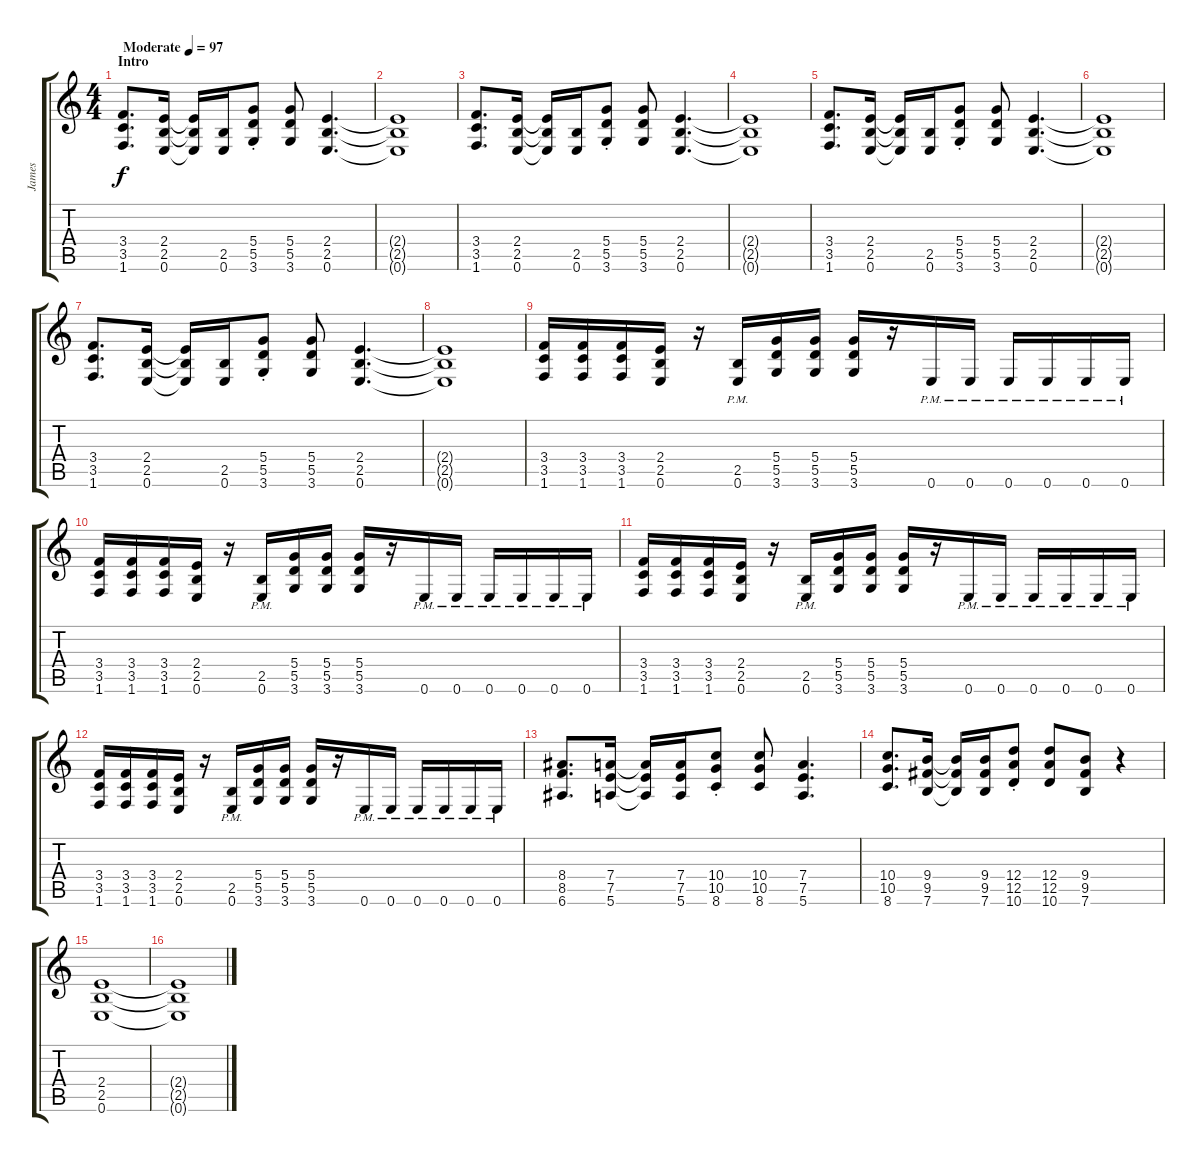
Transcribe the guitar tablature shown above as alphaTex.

\track ("James" "James") {instrument distortionguitar}
\staff {score tabs}
\tuning (E4 B3 G3 D3 A2 E2) {hide}
\ts (4 4)
\section ("" "Intro")
\tempo (97 "Moderate")
\clef g2
\ks c
(3.4 3.5 1.6).8{d dy f instrument distortionguitar} (2.4 2.5 0.6).16 (2.4{t} 2.5{t} 0.6{t}).16 (2.5 0.6).16 (5.4{st} 5.5{st} 3.6{st}).8 (5.4 5.5 3.6).8 (2.4 2.5 0.6).4{d} |
(2.4{t} 2.5{t} 0.6{t}).1 |
(3.4 3.5 1.6).8{d} (2.4 2.5 0.6).16 (2.4{t} 2.5{t} 0.6{t}).16 (2.5 0.6).16 (5.4{st} 5.5{st} 3.6{st}).8 (5.4 5.5 3.6).8 (2.4 2.5 0.6).4{d} |
(2.4{t} 2.5{t} 0.6{t}).1 |
(3.4 3.5 1.6).8{d} (2.4 2.5 0.6).16 (2.4{t} 2.5{t} 0.6{t}).16 (2.5 0.6).16 (5.4{st} 5.5{st} 3.6{st}).8 (5.4 5.5 3.6).8 (2.4 2.5 0.6).4{d} |
(2.4{t} 2.5{t} 0.6{t}).1 |
(3.4 3.5 1.6).8{d} (2.4 2.5 0.6).16 (2.4{t} 2.5{t} 0.6{t}).16 (2.5 0.6).16 (5.4{st} 5.5{st} 3.6{st}).8 (5.4 5.5 3.6).8 (2.4 2.5 0.6).4{d} |
(2.4{t} 2.5{t} 0.6{t}).1 |
(3.4 3.5 1.6).16 (3.4 3.5 1.6).16 (3.4 3.5 1.6).16 (2.4 2.5 0.6).16 r.16 (2.5{pm} 0.6{pm}).16 (5.4 5.5 3.6).16 (5.4 5.5 3.6).16 (5.4 5.5 3.6).16 r.16 0.6{pm}.16 0.6{pm}.16 0.6{pm}.16 0.6{pm}.16 0.6{pm}.16 0.6{pm}.16 |
(3.4 3.5 1.6).16 (3.4 3.5 1.6).16 (3.4 3.5 1.6).16 (2.4 2.5 0.6).16 r.16 (2.5{pm} 0.6{pm}).16 (5.4 5.5 3.6).16 (5.4 5.5 3.6).16 (5.4 5.5 3.6).16 r.16 0.6{pm}.16 0.6{pm}.16 0.6{pm}.16 0.6{pm}.16 0.6{pm}.16 0.6{pm}.16 |
(3.4 3.5 1.6).16 (3.4 3.5 1.6).16 (3.4 3.5 1.6).16 (2.4 2.5 0.6).16 r.16 (2.5{pm} 0.6{pm}).16 (5.4 5.5 3.6).16 (5.4 5.5 3.6).16 (5.4 5.5 3.6).16 r.16 0.6{pm}.16 0.6{pm}.16 0.6{pm}.16 0.6{pm}.16 0.6{pm}.16 0.6{pm}.16 |
(3.4 3.5 1.6).16 (3.4 3.5 1.6).16 (3.4 3.5 1.6).16 (2.4 2.5 0.6).16 r.16 (2.5{pm} 0.6{pm}).16 (5.4 5.5 3.6).16 (5.4 5.5 3.6).16 (5.4 5.5 3.6).16 r.16 0.6{pm}.16 0.6{pm}.16 0.6{pm}.16 0.6{pm}.16 0.6{pm}.16 0.6{pm}.16 |
(8.4 8.5 6.6).8{d} (7.4 7.5 5.6).16 (7.4{t} 7.5{t} 5.6{t}).16 (7.4 7.5 5.6).16 (10.4{st} 10.5{st} 8.6{st}).8 (10.4 10.5 8.6).8 (7.4 7.5 5.6).4{d} |
(10.4 10.5 8.6).8{d} (9.4 9.5 7.6).16 (9.4{t} 9.5{t} 7.6{t}).16 (9.4 9.5 7.6).16 (12.4{st} 12.5{st} 10.6{st}).8 (12.4 12.5 10.6).8 (9.4 9.5 7.6).8 r.4 |
(2.4 2.5 0.6).1 |
(2.4{t} 2.5{t} 0.6{t}).1
